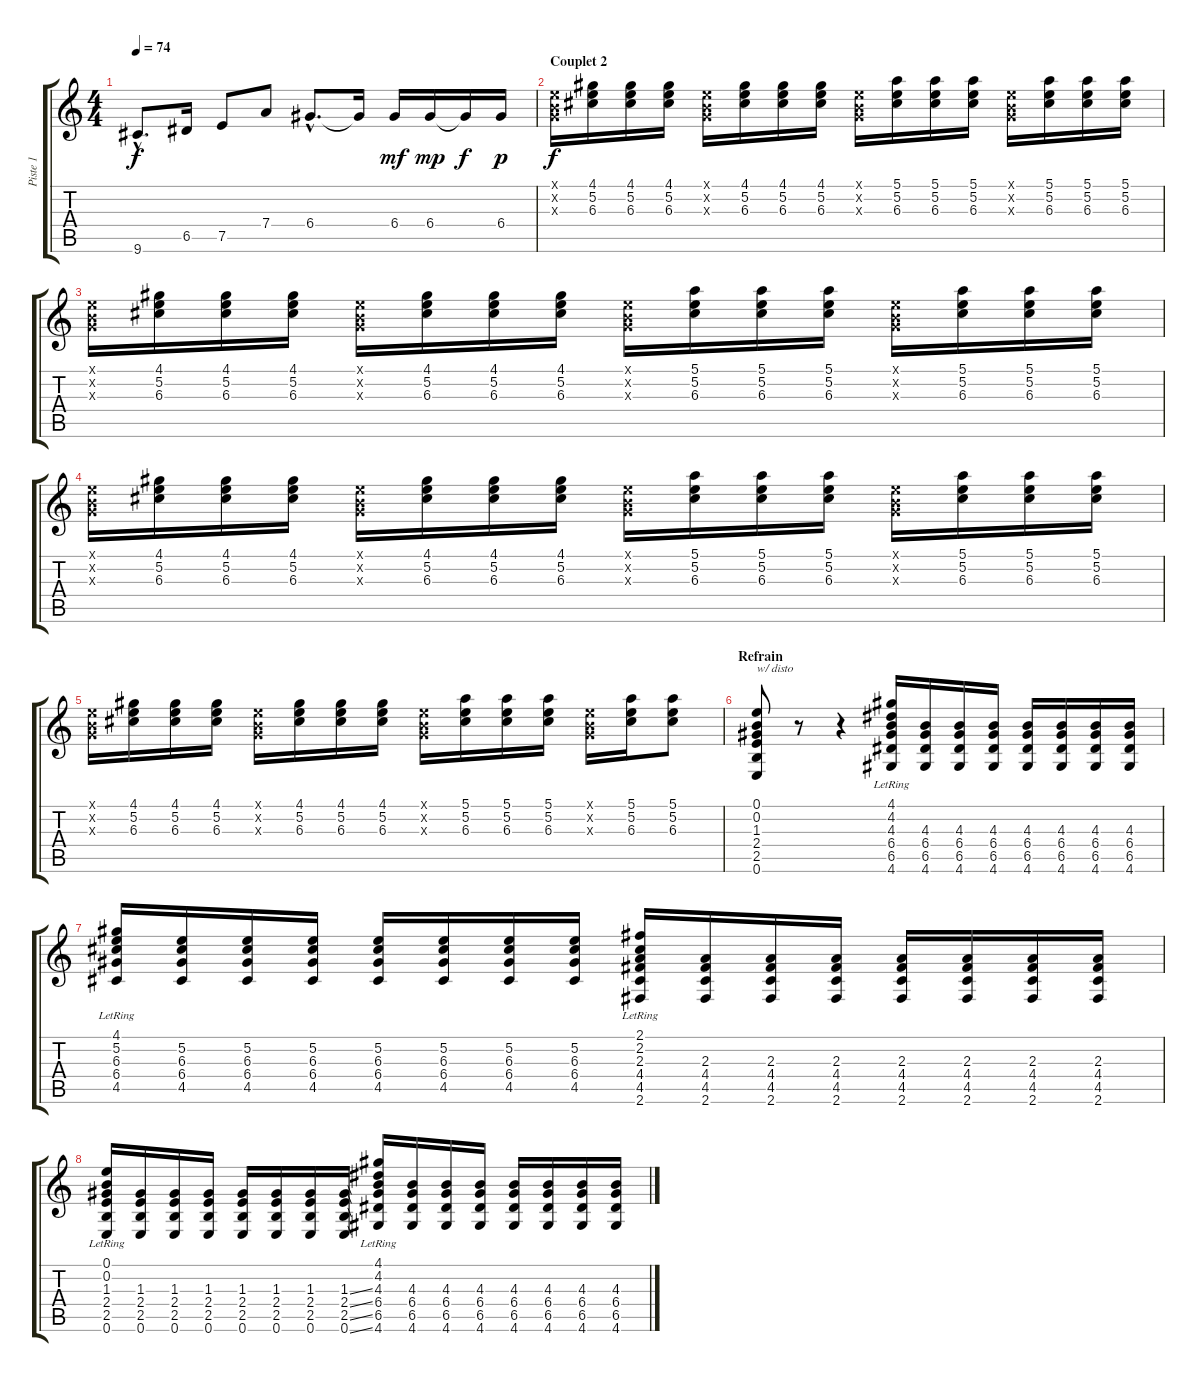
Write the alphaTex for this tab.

\track ("Piste 1" "Piste 1") {instrument electricguitarclean}
\staff {score tabs}
\tuning (E4 B3 G3 D3 A2 E2) {hide}
\ts (4 4)
\tempo 74
\clef g2
\ks c
9.6{hac}.8{d dy f} 6.5.16 7.5.8 7.4.8 6.4{hac}.8{d} 6.4{t}.16 6.4.16{dy mf} 6.4.16{dy mp} 6.4{t}.16{dy f} 6.4.16{dy p} |
\section ("" "Couplet 2")
(0.1{x} 0.2{x} 0.3{x}).16{dy f} (4.1 5.2 6.3).16 (4.1 5.2 6.3).16 (4.1 5.2 6.3).16 (0.1{x} 0.2{x} 0.3{x}).16 (4.1 5.2 6.3).16 (4.1 5.2 6.3).16 (4.1 5.2 6.3).16 (0.1{x} 0.2{x} 0.3{x}).16 (5.1 5.2 6.3).16 (5.1 5.2 6.3).16 (5.1 5.2 6.3).16 (0.1{x} 0.2{x} 0.3{x}).16 (5.1 5.2 6.3).16 (5.1 5.2 6.3).16 (5.1 5.2 6.3).16 |
(0.1{x} 0.2{x} 0.3{x}).16 (4.1 5.2 6.3).16 (4.1 5.2 6.3).16 (4.1 5.2 6.3).16 (0.1{x} 0.2{x} 0.3{x}).16 (4.1 5.2 6.3).16 (4.1 5.2 6.3).16 (4.1 5.2 6.3).16 (0.1{x} 0.2{x} 0.3{x}).16 (5.1 5.2 6.3).16 (5.1 5.2 6.3).16 (5.1 5.2 6.3).16 (0.1{x} 0.2{x} 0.3{x}).16 (5.1 5.2 6.3).16 (5.1 5.2 6.3).16 (5.1 5.2 6.3).16 |
(0.1{x} 0.2{x} 0.3{x}).16 (4.1 5.2 6.3).16 (4.1 5.2 6.3).16 (4.1 5.2 6.3).16 (0.1{x} 0.2{x} 0.3{x}).16 (4.1 5.2 6.3).16 (4.1 5.2 6.3).16 (4.1 5.2 6.3).16 (0.1{x} 0.2{x} 0.3{x}).16 (5.1 5.2 6.3).16 (5.1 5.2 6.3).16 (5.1 5.2 6.3).16 (0.1{x} 0.2{x} 0.3{x}).16 (5.1 5.2 6.3).16 (5.1 5.2 6.3).16 (5.1 5.2 6.3).16 |
(0.1{x} 0.2{x} 0.3{x}).16 (4.1 5.2 6.3).16 (4.1 5.2 6.3).16 (4.1 5.2 6.3).16 (0.1{x} 0.2{x} 0.3{x}).16 (4.1 5.2 6.3).16 (4.1 5.2 6.3).16 (4.1 5.2 6.3).16 (0.1{x} 0.2{x} 0.3{x}).16 (5.1 5.2 6.3).16 (5.1 5.2 6.3).16 (5.1 5.2 6.3).16 (0.1{x} 0.2{x} 0.3{x}).16 (5.1 5.2 6.3).16 (5.1 5.2 6.3).8 |
\section ("" "Refrain")
(0.1 0.2 1.3 2.4 2.5 0.6).8{txt "w/ disto" volume 13 balance 8 instrument overdrivenguitar} r.8 r.4 (4.1{lr} 4.2{lr} 4.3 6.4 6.5 4.6).16 (4.3 6.4 6.5 4.6).16 (4.3 6.4 6.5 4.6).16 (4.3 6.4 6.5 4.6).16 (4.3 6.4 6.5 4.6).16 (4.3 6.4 6.5 4.6).16 (4.3 6.4 6.5 4.6).16 (4.3 6.4 6.5 4.6).16 |
(4.1{lr} 5.2 6.3 6.4 4.5).16 (5.2 6.3 6.4 4.5).16 (5.2 6.3 6.4 4.5).16 (5.2 6.3 6.4 4.5).16 (5.2 6.3 6.4 4.5).16 (5.2 6.3 6.4 4.5).16 (5.2 6.3 6.4 4.5).16 (5.2 6.3 6.4 4.5).16 (2.1{lr} 2.2{lr} 2.3 4.4 4.5 2.6).16 (2.3 4.4 4.5 2.6).16 (2.3 4.4 4.5 2.6).16 (2.3 4.4 4.5 2.6).16 (2.3 4.4 4.5 2.6).16 (2.3 4.4 4.5 2.6).16 (2.3 4.4 4.5 2.6).16 (2.3 4.4 4.5 2.6).16 |
(0.1{lr} 0.2{lr} 1.3 2.4 2.5 0.6).16 (1.3 2.4 2.5 0.6).16 (1.3 2.4 2.5 0.6).16 (1.3 2.4 2.5 0.6).16 (1.3 2.4 2.5 0.6).16 (1.3 2.4 2.5 0.6).16 (1.3 2.4 2.5 0.6).16 (1.3{ss} 2.4{ss} 2.5{ss} 0.6{ss}).16 (4.1{lr} 4.2{lr} 4.3 6.4 6.5 4.6).16 (4.3 6.4 6.5 4.6).16 (4.3 6.4 6.5 4.6).16 (4.3 6.4 6.5 4.6).16 (4.3 6.4 6.5 4.6).16 (4.3 6.4 6.5 4.6).16 (4.3 6.4 6.5 4.6).16 (4.3 6.4 6.5 4.6).16
